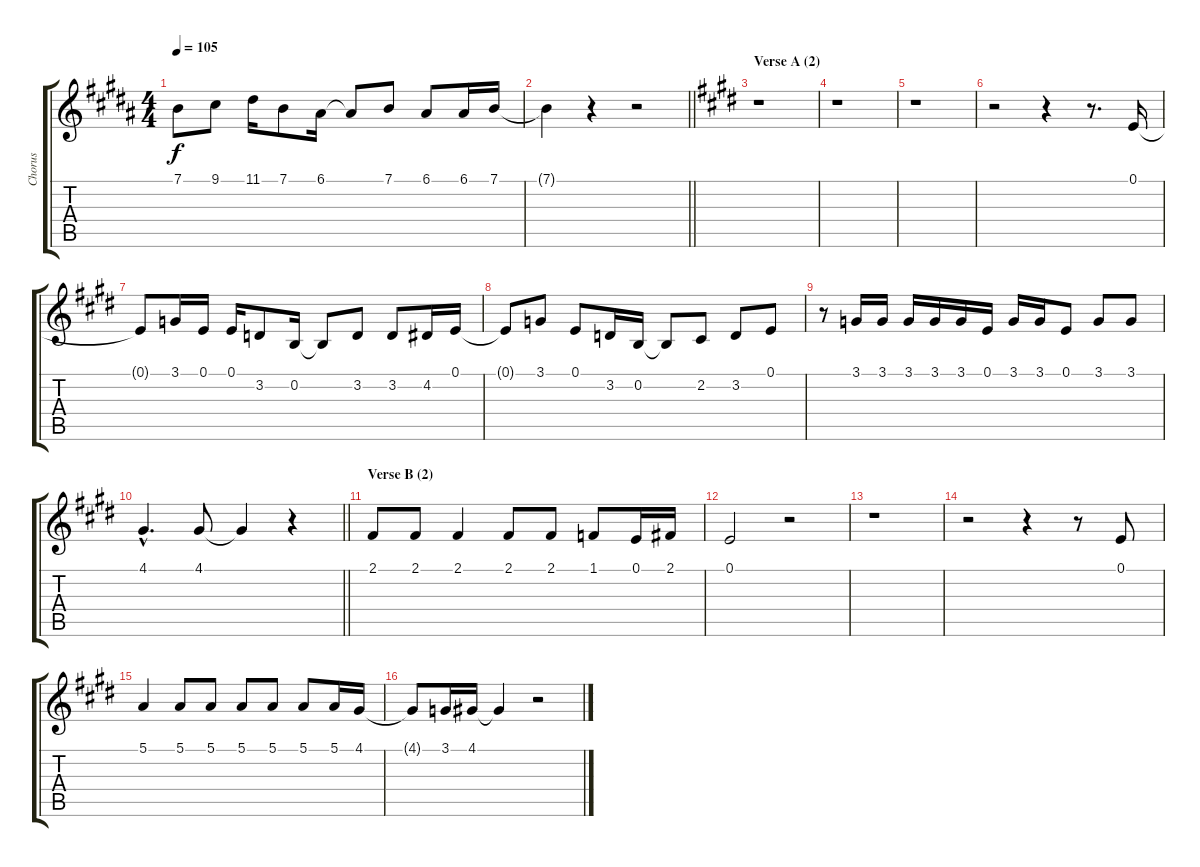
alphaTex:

\track ("Chorus" "Chorus") {instrument sopranosax}
\staff {score tabs}
\tuning (E4 B3 G3 D3 A2 E2) {hide}
\ts (4 4)
\tempo 105
\clef g2
\ks g#minor
7.1.8{dy f} 9.1.8 11.1.16 7.1.8 6.1.16 6.1{t}.8 7.1.8 6.1.8 6.1.16 7.1.16 |
\barLineRight lightlight
7.1{t}.4 r.4 r.2 |
\section ("" "Verse A (2)")
\ks e
r.1 |
r.1 |
r.1 |
r.2 r.4 r.8{d} 0.1.16 |
0.1{t}.8 3.1.16 0.1.16 0.1.16 3.2.8 0.2.16 0.2{t}.8 3.2.8 3.2.8 4.2.16 0.1.16 |
0.1{t}.8 3.1.8 0.1.8 3.2.16 0.2.16 0.2{t}.8 2.2.8 3.2.8 0.1.8 |
r.8 3.1.16 3.1.16 3.1.16 3.1.16 3.1.16 0.1.16 3.1.16 3.1.16 0.1.8 3.1.8 3.1.8 |
\barLineRight lightlight
4.1{hac}.4{d} 4.1.8 4.1{t}.4 r.4 |
\section ("" "Verse B (2)")
2.1.8 2.1.8 2.1.4 2.1.8 2.1.8 1.1.8 0.1.16 2.1.16 |
0.1.2 r.2 |
r.1 |
r.2 r.4 r.8 0.1.8 |
5.1.4 5.1.8 5.1.8 5.1.8 5.1.8 5.1.8 5.1.16 4.1.16 |
4.1{t}.8 3.1.16 4.1.16 4.1{t}.4 r.2
